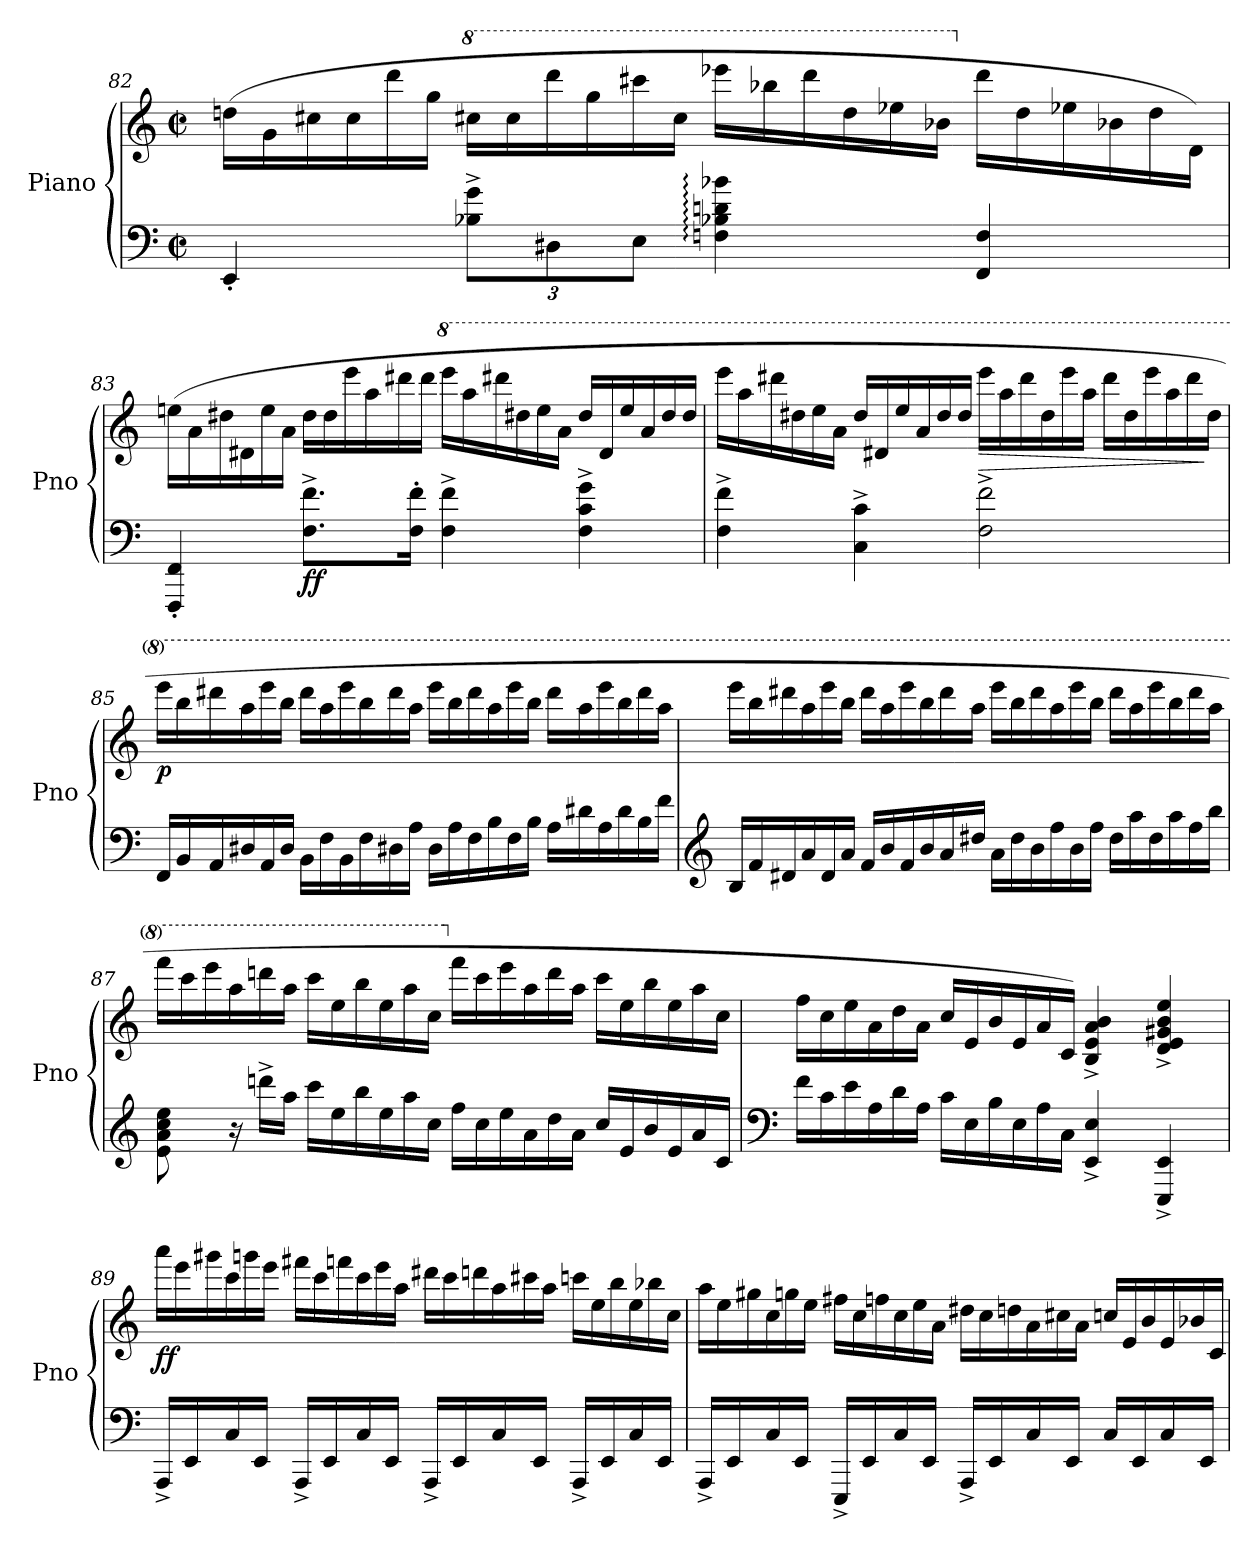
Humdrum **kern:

**kern	**kern	**dynam
*part1	*part1	*part1
*staff2	*staff1	*staff1/2
*I"Piano	*	*
*I'Pno	*	*
!!LO:PB:g=z
*clefF4	*clefG2	*
*k[]	*k[]	*
*M4/4	*M4/4	*
*met(c|)	*met(c|)	*
*	*Xtuplet	*
=82	=82	=82
!	!	!LO:DY:b
4EE'/	(24ddn\LL	other-dynamics
.	24g\	.
.	24cc#X\	.
.	24cc#\	.
.	24ddd\	.
.	24gg\JJ	.
*Xbrackettup	*	*
*	*8va	*
12B-X\^ 12g\^L	24ccc#X\LL	.
.	24ccc#\	.
12D#X\	24dddd\	.
.	24ggg\	.
12E\J	24cccc#X\	.
.	24ccc#\JJ	.
4Fn\: 4B-X\: 4dn\: 4b-X\:	24eeee-X\LL	.
.	24bbb-X\	.
.	24dddd\	.
.	24ddd\	.
.	24eee-X\	.
.	24bb-X\JJ	.
*	*X8va	*
4FF/ 4F/	24ddd\LL	.
.	24dd\	.
.	24ee-X\	.
.	24b-X\	.
.	24dd\	.
.	24d\JJ)	.
!!LO:LB:g=z
=83	=83	=83
4FFF/' 4FF/'	(24een\LL	.
.	24a\	.
.	24dd#X\	.
.	24d#X\	.
.	24ee\	.
.	24a\JJ	.
!	!	!LO:DY:b=2
8.F\^ 8.f\^L	24dd#\LL	ff
.	24dd#\	.
.	24eee\	.
.	24aa\	.
.	24ddd#X\	.
16F\' 16f\'Jk	.	.
.	24ddd#\JJ	.
*	*8va	*
4F\^ 4f\^	24eeee\LL	.
.	24aaa\	.
.	24dddd#X\	.
.	24ddd#X\	.
.	24eee\	.
.	24aa\JJ	.
4F\^ 4c\^ 4g\^	24ddd#/LL	.
.	24dd#/	.
.	24eee/	.
.	24aa/	.
.	24ddd#/	.
.	24ddd#/JJ	.
=84	=84	=84
4F\^ 4f\^	24eeee\LL	.
.	24aaa\	.
.	24dddd#X\	.
.	24ddd#X\	.
.	24eee\	.
.	24aa\JJ	.
4C\^ 4c\^	24ddd#/LL	.
.	24dd#X/	.
.	24eee/	.
.	24aa/	.
.	24ddd#/	.
.	24ddd#/JJ	.
!	!	!LO:HP:b
2F\^ 2f\^	24eeee\LL	>
.	24aaa\	.
.	24dddd#\	.
.	24ddd#\	.
.	24eeee\	.
.	24aaa\JJ	.
.	24dddd#\LL	.
.	24ddd#\	.
.	24eeee\	.
.	24aaa\	.
.	24dddd#\	.
.	24ddd#\JJ	]
!!LO:LB:g=z
=85	=85	=85
*Xtuplet	*	*
!	!	!LO:DY:b
24FF/LL	24eeee\LL	p
24BB/	24bbb\	.
24AA/	24dddd#X\	.
24D#X/	24aaa\	.
24AA/	24eeee\	.
24D#/JJ	24bbb\JJ	.
!	!	!LO:DY:b
24BB\LL	24dddd#\LL	other-dynamics
24F\	24aaa\	.
24BB\	24eeee\	.
24F\	24bbb\	.
24D#X\	24dddd#\	.
24A\JJ	24aaa\JJ	.
24D#\LL	24eeee\LL	.
24A\	24bbb\	.
24F\	24dddd#\	.
24B\	24aaa\	.
24F\	24eeee\	.
24B\JJ	24bbb\JJ	.
24A\LL	24dddd#\LL	.
24d#X\	24aaa\	.
24A\	24eeee\	.
24d#\	24bbb\	.
24B\	24dddd#\	.
24f\JJ	24aaa\JJ	.
!!LO:LB:g=z
=86	=86	=86
*clefG2	*	*
24B/LL	24eeee\LL	.
24f/	24bbb\	.
24d#X/	24dddd#X\	.
24a/	24aaa\	.
24d#/	24eeee\	.
24a/JJ	24bbb\JJ	.
24f/LL	24dddd#\LL	.
24b/	24aaa\	.
24f/	24eeee\	.
24b/	24bbb\	.
24a/	24dddd#\	.
24dd#X/JJ	24aaa\JJ	.
24a\LL	24eeee\LL	.
24dd#\	24bbb\	.
24b\	24dddd#\	.
24ff\	24aaa\	.
24b\	24eeee\	.
24ff\JJ	24bbb\JJ	.
24dd#\LL	24dddd#\LL	.
24aa\	24aaa\	.
24dd#\	24eeee\	.
24aa\	24bbb\	.
24ff\	24dddd#\	.
24bb\JJ	24aaa\JJ	.
!!LO:LB:g=z
=87	=87	=87
!	!	!LO:DY:b=2
!	!	!LO:DY:n=1:b
8e\ 8a\ 8cc\ 8ee\	24ffff\LL	fz f
.	24cccc\	.
.	24eeee\	.
24r	24aaa\	.
24dddn^\LL	24ddddn\	.
24aa\JJ	24aaa\JJ	.
24ccc\LL	24cccc\LL	.
24ee\	24eee\	.
24bb\	24bbb\	.
24ee\	24eee\	.
24aa\	24aaa\	.
24cc\JJ	24ccc\JJ	.
*	*X8va	*
24ff\LL	24fff\LL	.
24cc\	24ccc\	.
24ee\	24eee\	.
24a\	24aa\	.
24dd\	24ddd\	.
24a\JJ	24aa\JJ	.
24cc/LL	24ccc\LL	.
24e/	24ee\	.
24b/	24bb\	.
24e/	24ee\	.
24a/	24aa\	.
24c/JJ	24cc\JJ	.
=88	=88	=88
*clefF4	*	*
24f\LL	24ff\LL	.
24c\	24cc\	.
24e\	24ee\	.
24A\	24a\	.
24d\	24dd\	.
24A\JJ	24a\JJ	.
24c\LL	24cc/LL	.
24E\	24e/	.
24B\	24b/	.
24E\	24e/	.
24A\	24a/	.
24C\JJ	24c/JJ)	.
4EE/^ 4E/^	4B/^ 4e/^ 4a/^ 4b/^	.
4EEE/^ 4EE/^	4d/^ 4e/^ 4g#X/^ 4b/^ 4ee/^	.
!!LO:PB:g=z
=89	=89	=89
!	!	!LO:DY:b
16AAA^/LL	24aaa\LL	ff
.	24eee\	.
16EE/	.	.
.	24ggg#X\	.
16C/	24ccc\	.
.	24gggn\	.
16EE/JJ	.	.
.	24eee\JJ	.
16AAA^/LL	24fff#X\LL	.
.	24ccc\	.
16EE/	.	.
.	24fffn\	.
16C/	24ccc\	.
.	24eee\	.
16EE/JJ	.	.
.	24aa\JJ	.
16AAA^/LL	24ddd#X\LL	.
.	24ccc\	.
16EE/	.	.
.	24dddn\	.
16C/	24aa\	.
.	24ccc#X\	.
16EE/JJ	.	.
.	24aa\JJ	.
16AAA^/LL	24cccn\LL	.
.	24ee\	.
16EE/	.	.
.	24bb\	.
16C/	24ee\	.
.	24bb-X\	.
16EE/JJ	.	.
.	24cc\JJ	.
!!LO:LB:g=z
=90	=90	=90
16AAA^/LL	24aa\LL	.
.	24ee\	.
16EE/	.	.
.	24gg#X\	.
16C/	24cc\	.
.	24ggn\	.
16EE/JJ	.	.
.	24ee\JJ	.
16EEE^/LL	24ff#X\LL	.
.	24cc\	.
16EE/	.	.
.	24ffn\	.
16C/	24cc\	.
.	24ee\	.
16EE/JJ	.	.
.	24a\JJ	.
16AAA^/LL	24dd#X\LL	.
.	24cc\	.
16EE/	.	.
.	24ddn\	.
16C/	24a\	.
.	24cc#X\	.
16EE/JJ	.	.
.	24a\JJ	.
!	!	!LO:DY:b
16C/LL	24ccn/LL	other-dynamics
.	24e/	.
16EE/	.	.
.	24b/	.
16C/	24e/	.
.	24b-X/	.
16EE/JJ	.	.
.	24c/JJ	.
=	=	=
*-	*-	*-
